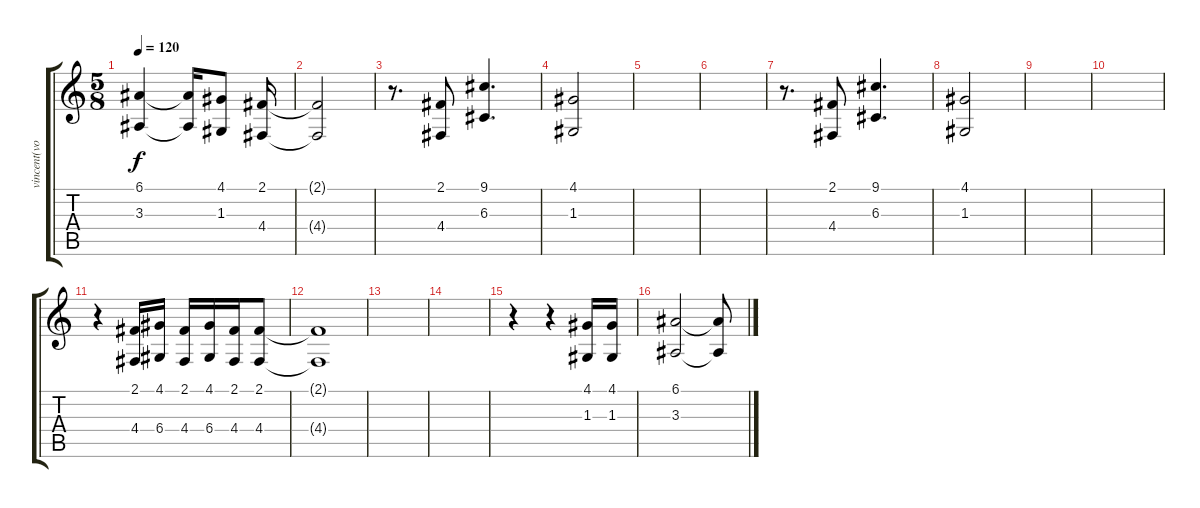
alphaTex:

\track ("vincent(vocal)" "vincent(vo") {instrument tenorsax}
\staff {score tabs}
\tuning (E4 B3 G3 D3 A2 E2) {hide}
\ts (5 8)
\tempo 120
\clef g2
\ks c
(6.1{t} 3.3{t}).4{dy f} (6.1{t} 3.3{t}).16 (4.1 1.3).8 (2.1 4.4).16 |
(2.1{t} 4.4{t}).2 |
r.8{d} (2.1 4.4).8 (9.1 6.3).4{d} |
(4.1 1.3).2 |
|
|
r.8{d} (2.1 4.4).8 (9.1 6.3).4{d} |
(4.1 1.3).2 |
|
|
r.4 (2.1 4.4).16 (4.1 6.4).16 (2.1 4.4).16 (4.1 6.4).16 (2.1 4.4).16 (2.1 4.4).8 |
(2.1{t} 4.4{t}).1 |
|
|
r.4 r.4 (4.1 1.3).16 (4.1 1.3).16 |
(6.1 3.3).2 (6.1{t} 3.3{t}).8
